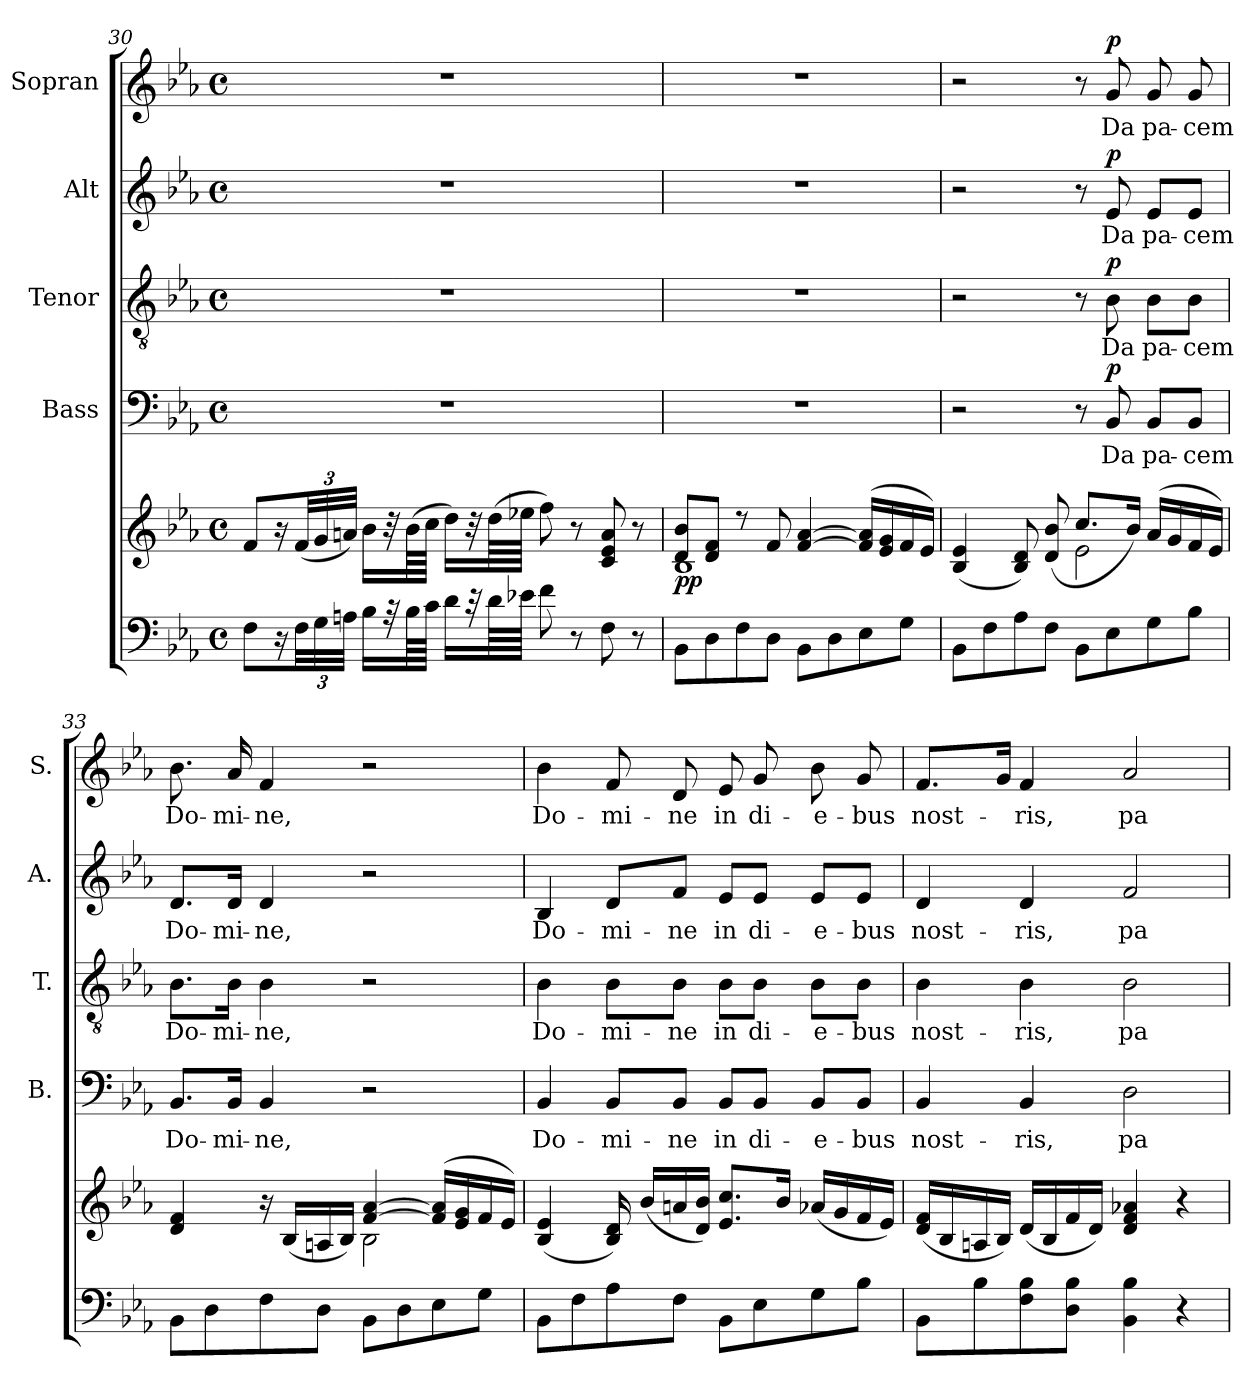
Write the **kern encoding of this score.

**kern	**kern	**dynam	**kern	**text	**dynam	**kern	**text	**dynam	**kern	**text	**dynam	**kern	**text	**dynam
*part5	*part5	*part5	*part4	*part4	*part4	*part3	*part3	*part3	*part2	*part2	*part2	*part1	*part1	*part1
*staff6	*staff5	*staff5/6	*staff4	*staff4	*staff4	*staff3	*staff3	*staff3	*staff2	*staff2	*staff2	*staff1	*staff1	*staff1
*	*	*	*I"Bass	*	*	*I"Tenor	*	*	*I"Alt	*	*	*I"Sopran	*	*
*	*	*	*I'B.	*	*	*I'T.	*	*	*I'A.	*	*	*I'S.	*	*
*clefF4	*clefG2	*	*clefF4	*	*	*clefGv2	*	*	*clefG2	*	*	*clefG2	*	*
*k[b-e-a-]	*k[b-e-a-]	*	*k[b-e-a-]	*	*	*k[b-e-a-]	*	*	*k[b-e-a-]	*	*	*k[b-e-a-]	*	*
*E-:	*E-:	*	*E-:	*	*	*E-:	*	*	*E-:	*	*	*E-:	*	*
*M4/4	*M4/4	*	*M4/4	*	*	*M4/4	*	*	*M4/4	*	*	*M4/4	*	*
*met(c)	*met(c)	*	*met(c)	*	*	*met(c)	*	*	*met(c)	*	*	*met(c)	*	*
=30	=30	=30	=30	=30	=30	=30	=30	=30	=30	=30	=30	=30	=30	=30
8F\L	8f/L	.	1r	.	.	1r	.	.	1r	.	.	1r	.	.
16r	16r	.	.	.	.	.	.	.	.	.	.	.	.	.
*Xbrackettup	*Xbrackettup	*	*	*	*	*	*	*	*	*	*	*	*	*
48F\LL	(<48f/LL	.	.	.	.	.	.	.	.	.	.	.	.	.
48G\	48g/	.	.	.	.	.	.	.	.	.	.	.	.	.
48An\JJJ	48an/JJJ)	.	.	.	.	.	.	.	.	.	.	.	.	.
16B-\KL	16b-\KL	.	.	.	.	.	.	.	.	.	.	.	.	.
32r	32r	.	.	.	.	.	.	.	.	.	.	.	.	.
64B-\LLL	(>64b-\LLL	.	.	.	.	.	.	.	.	.	.	.	.	.
64c\JJJJ	64cc\JJJJ	.	.	.	.	.	.	.	.	.	.	.	.	.
16d\KL	16dd\KL)	.	.	.	.	.	.	.	.	.	.	.	.	.
32r	32r	.	.	.	.	.	.	.	.	.	.	.	.	.
64d\LLL	(>64dd\LLL	.	.	.	.	.	.	.	.	.	.	.	.	.
64e-X\JJJJ	64ee-X\JJJJ	.	.	.	.	.	.	.	.	.	.	.	.	.
8f\	8ff\)	.	.	.	.	.	.	.	.	.	.	.	.	.
8r	8r	.	.	.	.	.	.	.	.	.	.	.	.	.
8F\	8c/ 8e-/ 8a/	.	.	.	.	.	.	.	.	.	.	.	.	.
8r	8r	.	.	.	.	.	.	.	.	.	.	.	.	.
=31	=31	=31	=31	=31	=31	=31	=31	=31	=31	=31	=31	=31	=31	=31
*	*^	*	*	*	*	*	*	*	*	*	*	*	*	*
!	!	!	!LO:DY:b	!	!	!	!	!	!	!	!	!	!	!	!
8BB-\L	8d/ 8b-/L	1B-	pp	1r	.	.	1r	.	.	1r	.	.	1r	.	.
8D\	8d/ 8f/J	.	.	.	.	.	.	.	.	.	.	.	.	.	.
8F\	8r	.	.	.	.	.	.	.	.	.	.	.	.	.	.
8D\J	8f/	.	.	.	.	.	.	.	.	.	.	.	.	.	.
8BB-\L	[>4f/ [>4a-/	.	.	.	.	.	.	.	.	.	.	.	.	.	.
8D\	.	.	.	.	.	.	.	.	.	.	.	.	.	.	.
8E-\	(<16f/] 16a-/]LL	.	.	.	.	.	.	.	.	.	.	.	.	.	.
.	16e-/ 16g/	.	.	.	.	.	.	.	.	.	.	.	.	.	.
8G\J	16f/	.	.	.	.	.	.	.	.	.	.	.	.	.	.
.	16e-/JJ)	.	.	.	.	.	.	.	.	.	.	.	.	.	.
!!LO:LB:g=z
=32	=32	=32	=32	=32	=32	=32	=32	=32	=32	=32	=32	=32	=32	=32	=32
8BB-\L	(4B-/ 4e-/	2ryy	.	2r	.	.	2r	.	.	2r	.	.	2r	.	.
8F\	.	.	.	.	.	.	.	.	.	.	.	.	.	.	.
8A-\	8B-/ 8d/)	.	.	.	.	.	.	.	.	.	.	.	.	.	.
8F\J	(8d/ 8b-/	.	.	.	.	.	.	.	.	.	.	.	.	.	.
8BB-\L	8.cc/L	2e-\	.	8r	.	.	8r	.	.	8r	.	.	8r	.	.
!	!	!	!	!	!LO:LY:b	!LO:DY:a	!	!LO:LY:b	!LO:DY:a	!	!LO:LY:b	!LO:DY:a	!	!LO:LY:b	!LO:DY:a
8E-\	.	.	.	8BB-/	Da	p	8B-\	Da	p	8e-/	Da	p	8g/	Da	p
.	16b-/Jk)	.	.	.	.	.	.	.	.	.	.	.	.	.	.
!	!	!	!	!	!LO:LY:b	!	!	!LO:LY:b	!	!	!LO:LY:b	!	!	!LO:LY:b	!
8G\	(<16a-/LL	.	.	8BB-/L	pa-	.	8B-\L	pa-	.	8e-/L	pa-	.	8g/	pa-	.
.	16g/	.	.	.	.	.	.	.	.	.	.	.	.	.	.
!	!	!	!	!	!LO:LY:b	!	!	!LO:LY:b	!	!	!LO:LY:b	!	!	!LO:LY:b	!
8B-\J	16f/	.	.	8BB-/J	-cem	.	8B-\J	-cem	.	8e-/J	-cem	.	8g/	-cem	.
.	16e-/JJ)	.	.	.	.	.	.	.	.	.	.	.	.	.	.
=33	=33	=33	=33	=33	=33	=33	=33	=33	=33	=33	=33	=33	=33	=33	=33
!	!	!	!	!	!LO:LY:b	!	!	!LO:LY:b	!	!	!LO:LY:b	!	!	!LO:LY:b	!
8BB-\L	4d/ 4f/	2ryy	.	8.BB-/L	Do-	.	8.B-\L	Do-	.	8.d/L	Do-	.	8.b-\	Do-	.
8D\	.	.	.	.	.	.	.	.	.	.	.	.	.	.	.
!	!	!	!	!	!LO:LY:b	!	!	!LO:LY:b	!	!	!LO:LY:b	!	!	!LO:LY:b	!
.	.	.	.	16BB-/Jk	-mi-	.	16B-\Jk	-mi-	.	16d/Jk	-mi-	.	16a-/	-mi-	.
!	!	!	!	!	!LO:LY:b	!	!	!LO:LY:b	!	!	!LO:LY:b	!	!	!LO:LY:b	!
8F\	16r	.	.	4BB-/	-ne,	.	4B-\	-ne,	.	4d/	-ne,	.	4f/	-ne,	.
.	(<16B-/LL	.	.	.	.	.	.	.	.	.	.	.	.	.	.
8D\J	16An/	.	.	.	.	.	.	.	.	.	.	.	.	.	.
.	16B-/JJ)	.	.	.	.	.	.	.	.	.	.	.	.	.	.
8BB-\L	[>4f/ [>4a-/	2B-\	.	2r	.	.	2r	.	.	2r	.	.	2r	.	.
8D\	.	.	.	.	.	.	.	.	.	.	.	.	.	.	.
8E-\	(<16f/] 16a-/]LL	.	.	.	.	.	.	.	.	.	.	.	.	.	.
.	16e-/ 16g/	.	.	.	.	.	.	.	.	.	.	.	.	.	.
8G\J	16f/	.	.	.	.	.	.	.	.	.	.	.	.	.	.
.	16e-/JJ)	.	.	.	.	.	.	.	.	.	.	.	.	.	.
*	*v	*v	*	*	*	*	*	*	*	*	*	*	*	*	*
=34	=34	=34	=34	=34	=34	=34	=34	=34	=34	=34	=34	=34	=34	=34
!	!	!	!	!LO:LY:b	!	!	!LO:LY:b	!	!	!LO:LY:b	!	!	!LO:LY:b	!
8BB-\L	(4B-/ 4e-/	.	4BB-/	Do-	.	4B-\	Do-	.	4B-/	Do-	.	4b-\	Do-	.
8F\	.	.	.	.	.	.	.	.	.	.	.	.	.	.
!	!	!	!	!LO:LY:b	!	!	!LO:LY:b	!	!	!LO:LY:b	!	!	!LO:LY:b	!
8A-\	16B-/ 16d/)	.	8BB-/L	-mi-	.	8B-\L	-mi-	.	8d/L	-mi-	.	8f/	-mi-	.
.	(>16b-/LL	.	.	.	.	.	.	.	.	.	.	.	.	.
!	!	!	!	!LO:LY:b	!	!	!LO:LY:b	!	!	!LO:LY:b	!	!	!LO:LY:b	!
8F\J	16an/	.	8BB-/J	-ne	.	8B-\J	-ne	.	8f/J	-ne	.	8d/	-ne	.
.	16d/ 16b-/JJ)	.	.	.	.	.	.	.	.	.	.	.	.	.
!	!	!	!	!LO:LY:b	!	!	!LO:LY:b	!	!	!LO:LY:b	!	!	!LO:LY:b	!
8BB-\L	8.e-/ 8.cc/L	.	8BB-/L	in	.	8B-\L	in	.	8e-/L	in	.	8e-/	in	.
!	!	!	!	!LO:LY:b	!	!	!LO:LY:b	!	!	!LO:LY:b	!	!	!LO:LY:b	!
8E-\	.	.	8BB-/J	di-	.	8B-\J	di-	.	8e-/J	di-	.	8g/	di-	.
.	16b-/Jk	.	.	.	.	.	.	.	.	.	.	.	.	.
!	!	!	!	!LO:LY:b	!	!	!LO:LY:b	!	!	!LO:LY:b	!	!	!LO:LY:b	!
8G\	(<16a-X/LL	.	8BB-/L	-e-	.	8B-\L	-e-	.	8e-/L	-e-	.	8b-\	-e-	.
.	16g/	.	.	.	.	.	.	.	.	.	.	.	.	.
!	!	!	!	!LO:LY:b	!	!	!LO:LY:b	!	!	!LO:LY:b	!	!	!LO:LY:b	!
8B-\J	16f/	.	8BB-/J	-bus	.	8B-\J	-bus	.	8e-/J	-bus	.	8g/	-bus	.
.	16e-/JJ)	.	.	.	.	.	.	.	.	.	.	.	.	.
!!LO:PB:g=z
=35	=35	=35	=35	=35	=35	=35	=35	=35	=35	=35	=35	=35	=35	=35
!	!	!	!	!LO:LY:b	!	!	!LO:LY:b	!	!	!LO:LY:b	!	!	!LO:LY:b	!
8BB-\L	(<16d/ 16f/LL	.	4BB-/	nost-	.	4B-\	nost-	.	4d/	nost-	.	8.f/L	nost-	.
.	16B-/	.	.	.	.	.	.	.	.	.	.	.	.	.
8B-\	16An/	.	.	.	.	.	.	.	.	.	.	.	.	.
.	16B-/JJ)	.	.	.	.	.	.	.	.	.	.	16g/Jk	.	.
!	!	!	!	!LO:LY:b	!	!	!LO:LY:b	!	!	!LO:LY:b	!	!	!LO:LY:b	!
8F\ 8B-\	(<16d/LL	.	4BB-/	-ris,	.	4B-\	-ris,	.	4d/	-ris,	.	4f/	-ris,	.
.	16B-/	.	.	.	.	.	.	.	.	.	.	.	.	.
8D\ 8B-\J	16f/	.	.	.	.	.	.	.	.	.	.	.	.	.
.	16d/JJ)	.	.	.	.	.	.	.	.	.	.	.	.	.
!	!	!	!	!LO:LY:b	!	!	!LO:LY:b	!	!	!LO:LY:b	!	!	!LO:LY:b	!
4BB-\ 4B-\	4d/ 4f/ 4a-X/	.	2D\	pa-	.	2B-\	pa-	.	2f/	pa-	.	2a-/	pa-	.
4r	4r	.	.	.	.	.	.	.	.	.	.	.	.	.
=	=	=	=	=	=	=	=	=	=	=	=	=	=	=
*-	*-	*-	*-	*-	*-	*-	*-	*-	*-	*-	*-	*-	*-	*-
